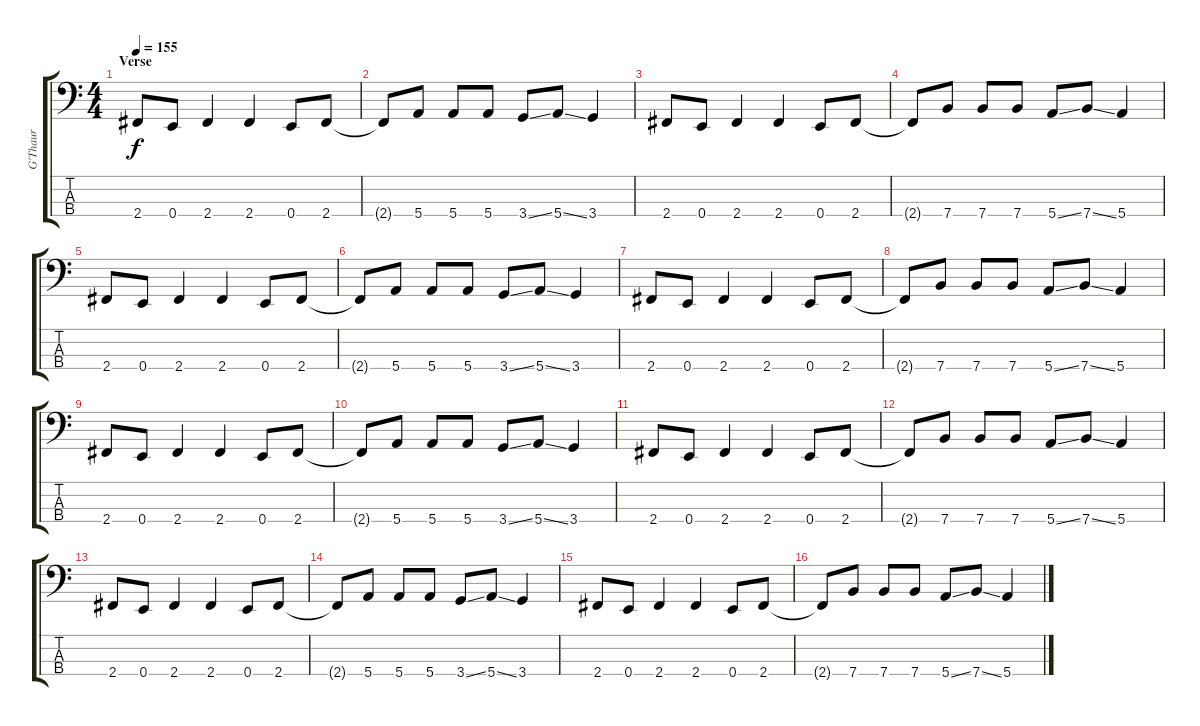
\track ("G'Thaur" "G'Thaur") {instrument electricbasspick}
\staff {score tabs}
\tuning (G2 D2 A1 E1) {hide}
\ts (4 4)
\section ("" "Verse")
\tempo 155
\clef f4
\ks c
2.4.8{dy f} 0.4.8 2.4.4 2.4.4 0.4.8 2.4.8 |
2.4{t}.8 5.4.8 5.4.8 5.4.8 3.4{ss}.8 5.4{ss}.8 3.4.4 |
2.4.8 0.4.8 2.4.4 2.4.4 0.4.8 2.4.8 |
2.4{t}.8 7.4.8 7.4.8 7.4.8 5.4{ss}.8 7.4{ss}.8 5.4.4 |
2.4.8 0.4.8 2.4.4 2.4.4 0.4.8 2.4.8 |
2.4{t}.8 5.4.8 5.4.8 5.4.8 3.4{ss}.8 5.4{ss}.8 3.4.4 |
2.4.8 0.4.8 2.4.4 2.4.4 0.4.8 2.4.8 |
2.4{t}.8 7.4.8 7.4.8 7.4.8 5.4{ss}.8 7.4{ss}.8 5.4.4 |
2.4.8 0.4.8 2.4.4 2.4.4 0.4.8 2.4.8 |
2.4{t}.8 5.4.8 5.4.8 5.4.8 3.4{ss}.8 5.4{ss}.8 3.4.4 |
2.4.8 0.4.8 2.4.4 2.4.4 0.4.8 2.4.8 |
2.4{t}.8 7.4.8 7.4.8 7.4.8 5.4{ss}.8 7.4{ss}.8 5.4.4 |
2.4.8 0.4.8 2.4.4 2.4.4 0.4.8 2.4.8 |
2.4{t}.8 5.4.8 5.4.8 5.4.8 3.4{ss}.8 5.4{ss}.8 3.4.4 |
2.4.8 0.4.8 2.4.4 2.4.4 0.4.8 2.4.8 |
2.4{t}.8 7.4.8 7.4.8 7.4.8 5.4{ss}.8 7.4{ss}.8 5.4.4
